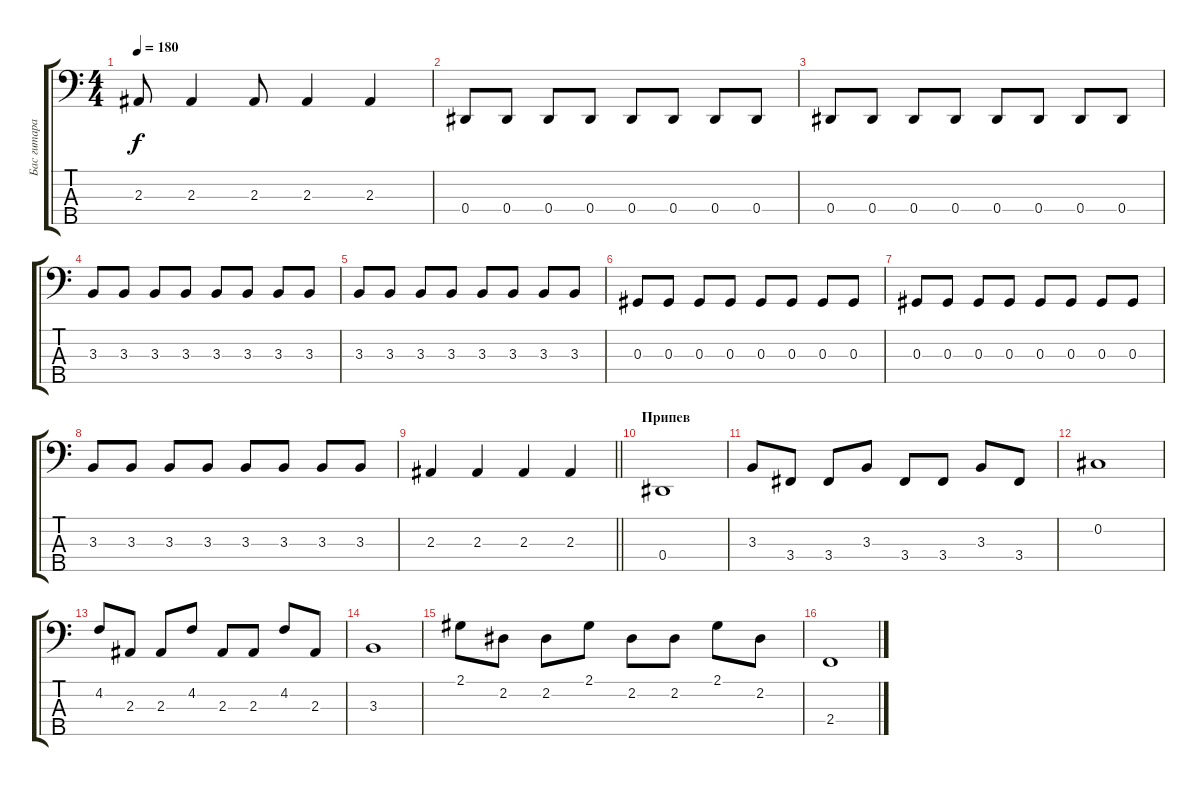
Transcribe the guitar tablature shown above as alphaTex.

\track ("Бас гитара" "Бас гитара") {instrument electricbassfinger}
\staff {score tabs}
\tuning (Gb2 Db2 Ab1 Eb1 Bb0) {hide}
\ts (4 4)
\tempo 180
\clef f4
\ks c
2.3.8{dy f} 2.3.4 2.3.8 2.3.4 2.3.4 |
0.4.8 0.4.8 0.4.8 0.4.8 0.4.8 0.4.8 0.4.8 0.4.8 |
0.4.8 0.4.8 0.4.8 0.4.8 0.4.8 0.4.8 0.4.8 0.4.8 |
3.3.8 3.3.8 3.3.8 3.3.8 3.3.8 3.3.8 3.3.8 3.3.8 |
3.3.8 3.3.8 3.3.8 3.3.8 3.3.8 3.3.8 3.3.8 3.3.8 |
0.3.8 0.3.8 0.3.8 0.3.8 0.3.8 0.3.8 0.3.8 0.3.8 |
0.3.8 0.3.8 0.3.8 0.3.8 0.3.8 0.3.8 0.3.8 0.3.8 |
3.3.8 3.3.8 3.3.8 3.3.8 3.3.8 3.3.8 3.3.8 3.3.8 |
\barLineRight lightlight
2.3.4 2.3.4 2.3.4 2.3.4 |
\section ("" "Припев")
0.4.1 |
3.3.8 3.4.8 3.4.8 3.3.8 3.4.8 3.4.8 3.3.8 3.4.8 |
0.2.1 |
4.2.8 2.3.8 2.3.8 4.2.8 2.3.8 2.3.8 4.2.8 2.3.8 |
3.3.1 |
2.1.8 2.2.8 2.2.8 2.1.8 2.2.8 2.2.8 2.1.8 2.2.8 |
2.4.1
